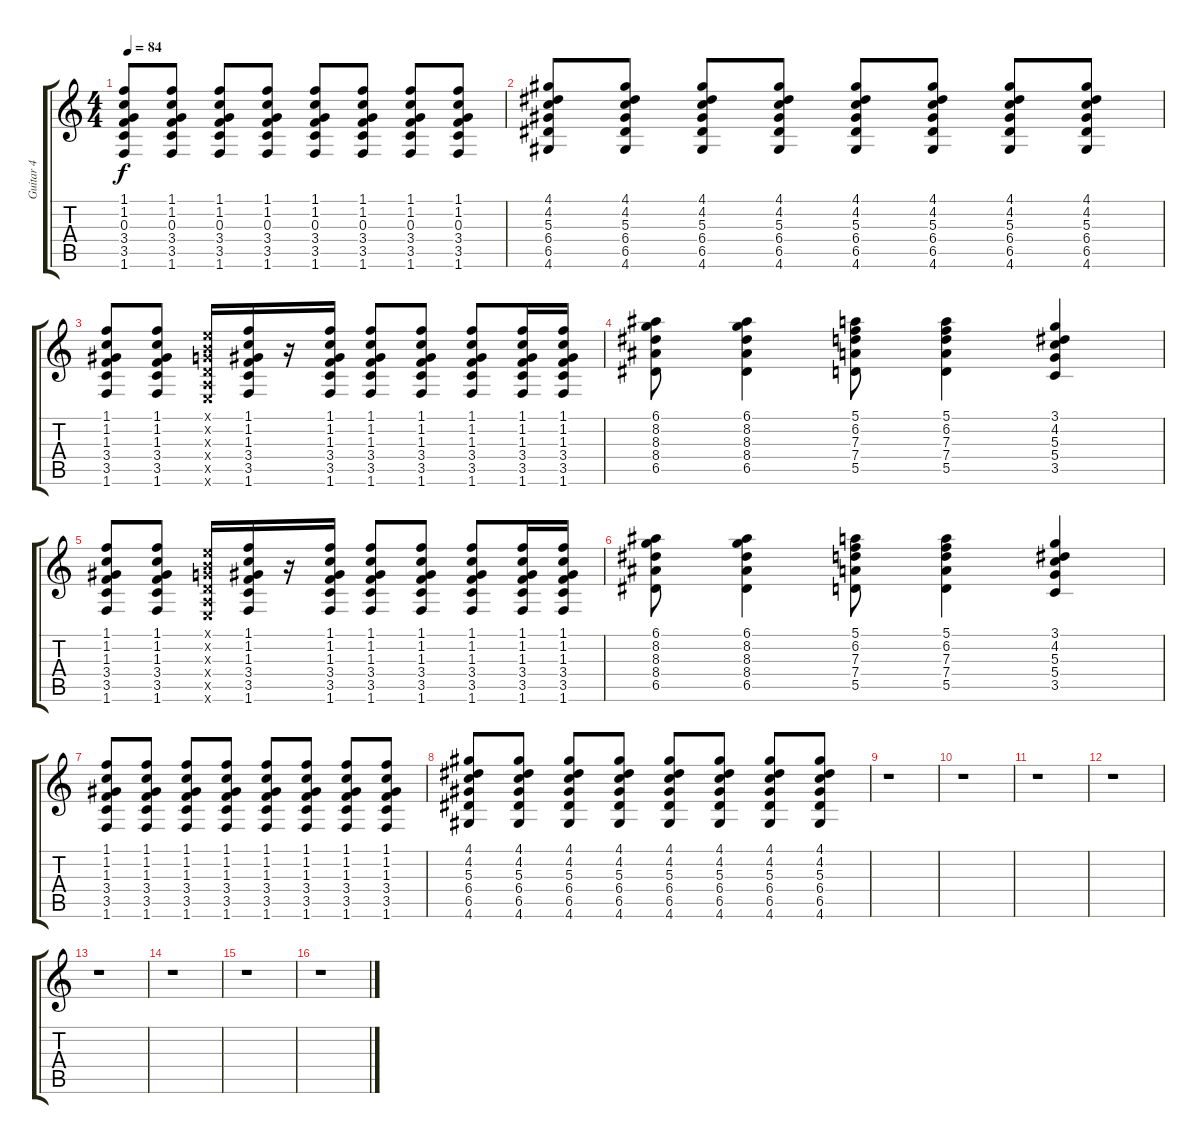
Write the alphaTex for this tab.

\track ("Guitar 4" "Guitar 4") {instrument distortionguitar}
\staff {score tabs}
\tuning (E4 B3 G3 D3 A2 E2) {hide}
\ts (4 4)
\tempo 84
\clef g2
\ks c
(1.1 1.2 0.3 3.4 3.5 1.6).8{dy f} (1.1 1.2 0.3 3.4 3.5 1.6).8 (1.1 1.2 0.3 3.4 3.5 1.6).8 (1.1 1.2 0.3 3.4 3.5 1.6).8 (1.1 1.2 0.3 3.4 3.5 1.6).8 (1.1 1.2 0.3 3.4 3.5 1.6).8 (1.1 1.2 0.3 3.4 3.5 1.6).8 (1.1 1.2 0.3 3.4 3.5 1.6).8 |
(4.1 4.2 5.3 6.4 6.5 4.6).8 (4.1 4.2 5.3 6.4 6.5 4.6).8 (4.1 4.2 5.3 6.4 6.5 4.6).8 (4.1 4.2 5.3 6.4 6.5 4.6).8 (4.1 4.2 5.3 6.4 6.5 4.6).8 (4.1 4.2 5.3 6.4 6.5 4.6).8 (4.1 4.2 5.3 6.4 6.5 4.6).8 (4.1 4.2 5.3 6.4 6.5 4.6).8 |
(1.1 1.2 1.3 3.4 3.5 1.6).8 (1.1 1.2 1.3 3.4 3.5 1.6).8 (0.1{x} 0.2{x} 0.3{x} 0.4{x} 0.5{x} 0.6{x}).16 (1.1 1.2 1.3 3.4 3.5 1.6).16 r.16 (1.1 1.2 1.3 3.4 3.5 1.6).16 (1.1 1.2 1.3 3.4 3.5 1.6).8 (1.1 1.2 1.3 3.4 3.5 1.6).8 (1.1 1.2 1.3 3.4 3.5 1.6).8 (1.1 1.2 1.3 3.4 3.5 1.6).16 (1.1 1.2 1.3 3.4 3.5 1.6).16 |
(6.1 8.2 8.3 8.4 6.5).8 (6.1 8.2 8.3 8.4 6.5).4 (5.1 6.2 7.3 7.4 5.5).8 (5.1 6.2 7.3 7.4 5.5).4 (3.1 4.2 5.3 5.4 3.5).4 |
(1.1 1.2 1.3 3.4 3.5 1.6).8 (1.1 1.2 1.3 3.4 3.5 1.6).8 (0.1{x} 0.2{x} 0.3{x} 0.4{x} 0.5{x} 0.6{x}).16 (1.1 1.2 1.3 3.4 3.5 1.6).16 r.16 (1.1 1.2 1.3 3.4 3.5 1.6).16 (1.1 1.2 1.3 3.4 3.5 1.6).8 (1.1 1.2 1.3 3.4 3.5 1.6).8 (1.1 1.2 1.3 3.4 3.5 1.6).8 (1.1 1.2 1.3 3.4 3.5 1.6).16 (1.1 1.2 1.3 3.4 3.5 1.6).16 |
(6.1 8.2 8.3 8.4 6.5).8 (6.1 8.2 8.3 8.4 6.5).4 (5.1 6.2 7.3 7.4 5.5).8 (5.1 6.2 7.3 7.4 5.5).4 (3.1 4.2 5.3 5.4 3.5).4 |
(1.1 1.2 1.3 3.4 3.5 1.6).8 (1.1 1.2 1.3 3.4 3.5 1.6).8 (1.1 1.2 1.3 3.4 3.5 1.6).8 (1.1 1.2 1.3 3.4 3.5 1.6).8 (1.1 1.2 1.3 3.4 3.5 1.6).8 (1.1 1.2 1.3 3.4 3.5 1.6).8 (1.1 1.2 1.3 3.4 3.5 1.6).8 (1.1 1.2 1.3 3.4 3.5 1.6).8 |
(4.1 4.2 5.3 6.4 6.5 4.6).8 (4.1 4.2 5.3 6.4 6.5 4.6).8 (4.1 4.2 5.3 6.4 6.5 4.6).8 (4.1 4.2 5.3 6.4 6.5 4.6).8 (4.1 4.2 5.3 6.4 6.5 4.6).8 (4.1 4.2 5.3 6.4 6.5 4.6).8 (4.1 4.2 5.3 6.4 6.5 4.6).8 (4.1 4.2 5.3 6.4 6.5 4.6).8 |
r.1 |
r.1 |
r.1 |
r.1 |
r.1 |
r.1 |
r.1 |
r.1
